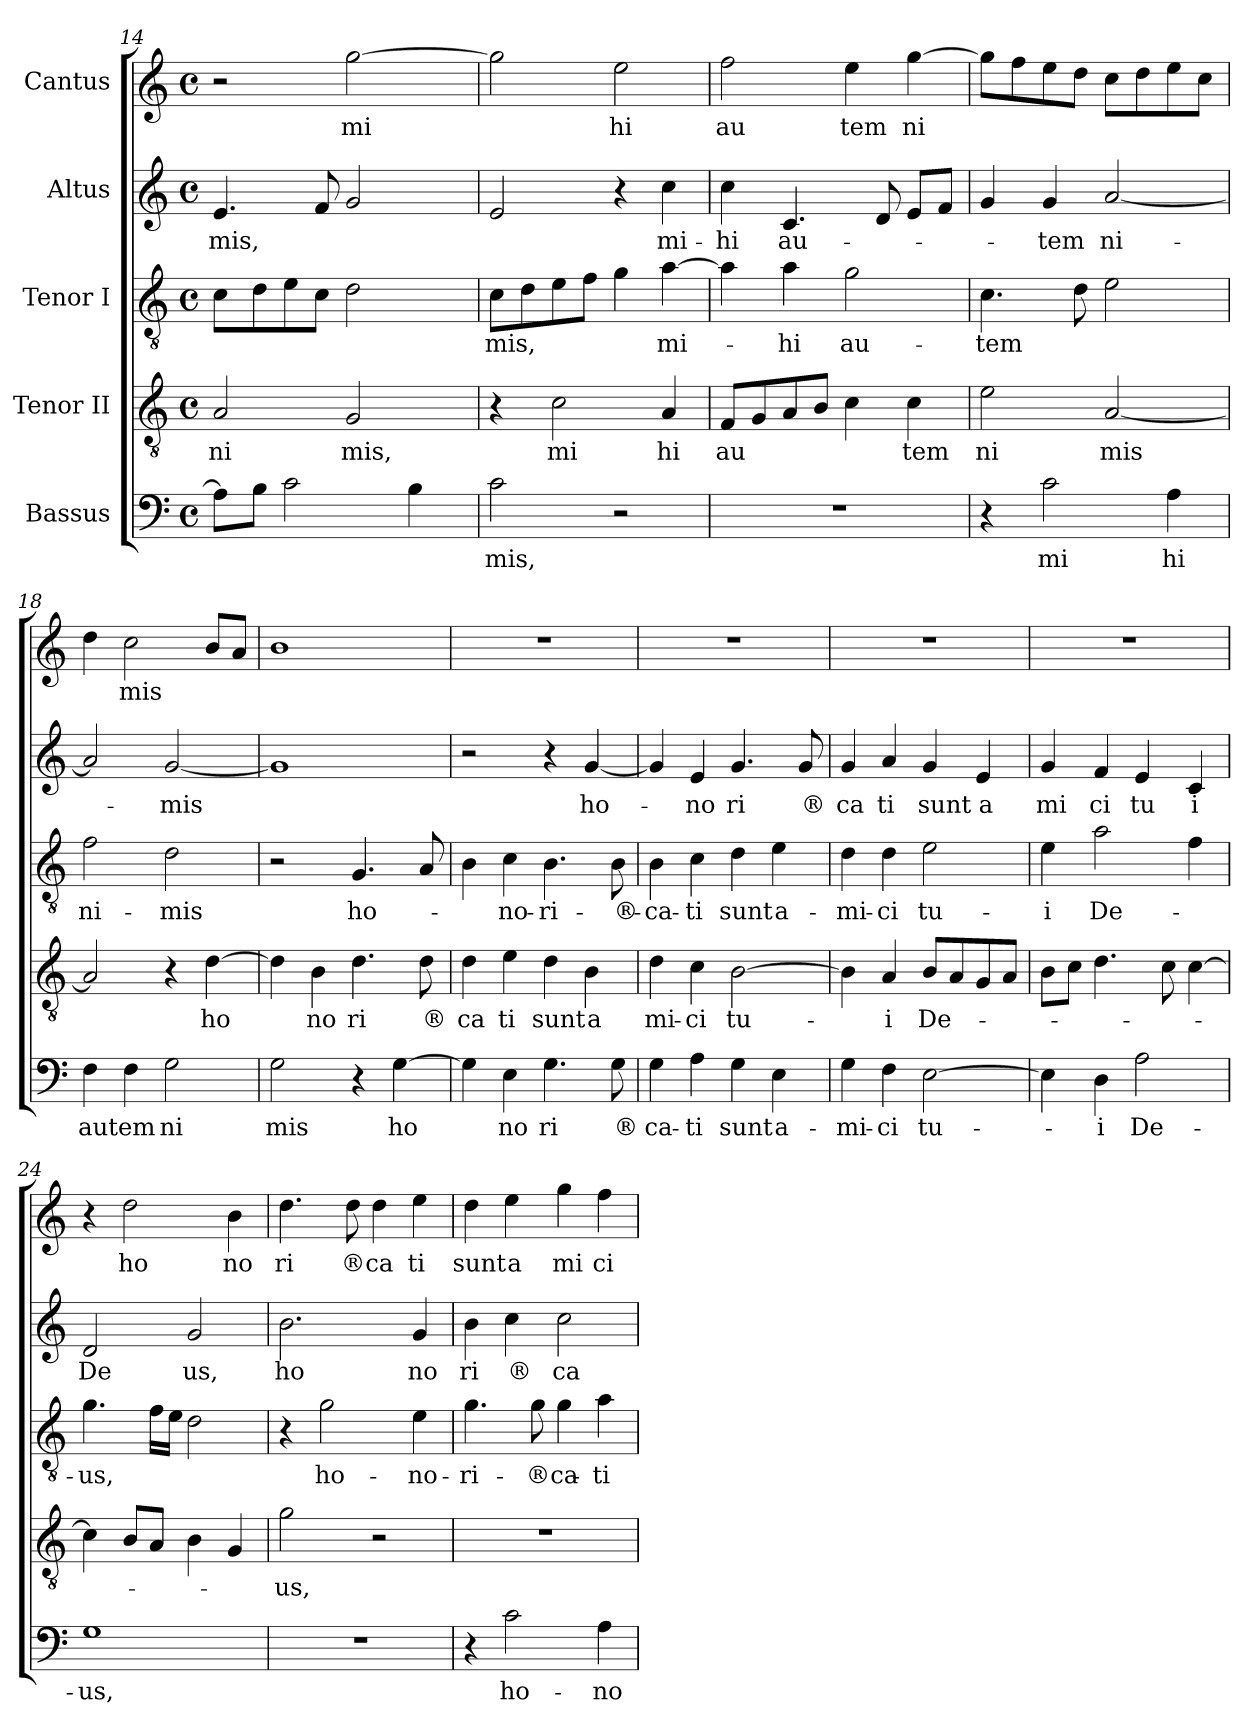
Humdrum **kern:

**kern	**text	**kern	**text	**kern	**text	**kern	**text	**kern	**text
*part5	*part5	*part4	*part4	*part3	*part3	*part2	*part2	*part1	*part1
*staff5	*staff5	*staff4	*staff4	*staff3	*staff3	*staff2	*staff2	*staff1	*staff1
*I"Bassus	*	*I"Tenor II	*	*I"Tenor I	*	*I"Altus	*	*I"Cantus	*
!!LO:LB:g=z
*clefF4	*	*clefGv2	*	*clefGv2	*	*clefG2	*	*clefG2	*
*M4/4	*	*M4/4	*	*M4/4	*	*M4/4	*	*M4/4	*
*met(c)	*	*met(c)	*	*met(c)	*	*met(c)	*	*met(c)	*
=14	=14	=14	=14	=14	=14	=14	=14	=14	=14
!	!	!	!LO:LY:b:cj	!	!	!	!LO:LY:b	!	!
*	*	*^	*	*	*	*	*	*	*
8A\L]	.	2A/	16.ryy	ni	8c\L	.	4.e/	mis,	2r	.
.	.	.	2ryy	.	.	.	.	.	.	.
8B\J	.	.	.	.	8d\	.	.	.	.	.
2c\	.	.	.	.	8e\	.	.	.	.	.
.	.	.	.	.	8c\J	.	8f/	.	.	.
!	!	!	!	!LO:LY:b:cj	!	!	!	!	!	!LO:LY:b
.	.	2G/	.	mis,	2d\	.	2g/	.	[>2gg\	mi
.	.	.	4ryy	.	.	.	.	.	.	.
4B\	.	.	.	.	.	.	.	.	.	.
.	.	.	8ryy	.	.	.	.	.	.	.
.	.	.	32ryy	.	.	.	.	.	.	.
=15	=15	=15	=15	=15	=15	=15	=15	=15	=15	=15
!	!LO:LY:b:cj	!	!	!	!	!LO:LY:b	!	!	!	!
*	*	*v	*v	*	*	*	*	*	*	*
2c\	-mis,	4r	.	8c\L	mis,	2e/	.	2gg\]	.
.	.	.	.	8d\	.	.	.	.	.
!	!	!	!LO:LY:b:cj	!	!	!	!	!	!
.	.	2c\	mi	8e\	.	.	.	.	.
.	.	.	.	8f\J	.	.	.	.	.
!	!	!	!	!	!	!	!	!	!LO:LY:b:cj
2r	.	.	.	4g\	.	4r	.	2ee\	hi
!	!	!	!LO:LY:b:cj	!	!LO:LY:b	!	!LO:LY:b:cj	!	!
.	.	4A/	hi	[>4a\	mi-	4cc\	mi-	.	.
=16	=16	=16	=16	=16	=16	=16	=16	=16	=16
!	!	!	!LO:LY:b	!	!	!	!LO:LY:b:cj	!	!LO:LY:b:cj
1r	.	8F/L	au	4a\]	.	4cc\	-hi	2ff\	au
.	.	8G/	.	.	.	.	.	.	.
!	!	!	!	!	!LO:LY:b:cj	!	!LO:LY:b	!	!
.	.	8A/	.	4a\	-hi	4.c/	au-	.	.
.	.	8B/J	.	.	.	.	.	.	.
!	!	!	!	!	!LO:LY:b:cj	!	!	!	!LO:LY:b:cj
.	.	4c\	.	2g\	au-	.	.	4ee\	tem
.	.	.	.	.	.	8d/	.	.	.
!	!	!	!LO:LY:b:cj	!	!	!	!	!	!LO:LY:b:cj
.	.	4c\	tem	.	.	8e/L	.	[>4gg\	ni
.	.	.	.	.	.	8f/J	.	.	.
=17	=17	=17	=17	=17	=17	=17	=17	=17	=17
!	!	!	!LO:LY:b:cj	!	!LO:LY:b	!	!	!	!
4r	.	2e\	ni	4.c\	-tem	4g/	.	8gg\L]	.
.	.	.	.	.	.	.	.	8ff\	.
!	!LO:LY:b:cj	!	!	!	!	!	!LO:LY:b:cj	!	!
2c\	mi	.	.	.	.	4g/	-tem	8ee\	.
.	.	.	.	8d\	.	.	.	8dd\J	.
!	!	!	!LO:LY:b	!	!	!	!LO:LY:b:cj	!	!
.	.	[<2A/	mis	2e\	.	[<2a/	ni-	8cc\L	.
.	.	.	.	.	.	.	.	8dd\	.
!	!LO:LY:b:cj	!	!	!	!	!	!	!	!
4A\	hi	.	.	.	.	.	.	8ee\	.
.	.	.	.	.	.	.	.	8cc\J	.
=18	=18	=18	=18	=18	=18	=18	=18	=18	=18
!	!LO:LY:b	!	!	!	!LO:LY:b:cj	!	!	!	!
4F\	autem	2A/]	.	2f\	ni-	2a/]	.	4dd\	.
!	!	!	!	!	!	!	!	!	!LO:LY:b
4F\	.	.	.	.	.	.	.	2cc\	mis
!	!LO:LY:b:cj	!	!	!	!LO:LY:b:cj	!	!LO:LY:b	!	!
2G\	ni	4r	.	2d\	-mis	[<2g/	-mis	.	.
!	!	!	!LO:LY:b:cj	!	!	!	!	!	!
.	.	[>4d\	ho	.	.	.	.	8b/L	.
.	.	.	.	.	.	.	.	8a/J	.
=19	=19	=19	=19	=19	=19	=19	=19	=19	=19
!	!LO:LY:b:cj	!	!	!	!	!	!	!	!
2G\	mis	4d\]	.	2r	.	1g]	.	1b	.
!	!	!	!LO:LY:b:cj	!	!	!	!	!	!
.	.	4B\	no	.	.	.	.	.	.
!	!	!	!LO:LY:b:cj	!	!LO:LY:b:cj	!	!	!	!
4r	.	4.d\	ri	4.G/	ho-	.	.	.	.
!	!LO:LY:b:cj	!	!	!	!	!	!	!	!
[>4G\	ho	.	.	.	.	.	.	.	.
!	!	!	!LO:LY:b:cj	!	!	!	!	!	!
.	.	8d\	®	8A/	.	.	.	.	.
=20	=20	=20	=20	=20	=20	=20	=20	=20	=20
!	!	!	!LO:LY:b:cj	!	!	!	!	!	!
4G\]	.	4d\	ca	4B\	.	2r	.	1r	.
!	!LO:LY:b:cj	!	!LO:LY:b:cj	!	!LO:LY:b:cj	!	!	!	!
4E\	no	4e\	ti	4c\	-no-	.	.	.	.
!	!LO:LY:b:cj	!	!LO:LY:b:cj	!	!LO:LY:b:cj	!	!	!	!
4.G\	ri	4d\	sunt	4.B\	-ri-	4r	.	.	.
!	!	!	!LO:LY:b:cj	!	!	!	!LO:LY:b:cj	!	!
.	.	4B\	a	.	.	[>4g/	ho-	.	.
!	!LO:LY:b:cj	!	!	!	!LO:LY:b:cj	!	!	!	!
8G\	®	.	.	8B\	-®-	.	.	.	.
!!LO:PB:g=z
=21	=21	=21	=21	=21	=21	=21	=21	=21	=21
!	!LO:LY:b:cj	!	!LO:LY:b:cj	!	!LO:LY:b:cj	!	!	!	!
4G\	ca-	4d\	mi-	4B\	-ca-	4g/]	.	1r	.
!	!LO:LY:b:cj	!	!LO:LY:b:cj	!	!LO:LY:b:cj	!	!LO:LY:b:cj	!	!
4A\	-ti	4c\	-ci	4c\	-ti	4e/	-no	.	.
!	!LO:LY:b:cj	!	!LO:LY:b:cj	!	!LO:LY:b:cj	!	!LO:LY:b:cj	!	!
4G\	sunt	[>2B\	tu-	4d\	sunt	4.g/	ri	.	.
!	!LO:LY:b:cj	!	!	!	!LO:LY:b:cj	!	!	!	!
4E\	a-	.	.	4e\	a-	.	.	.	.
!	!	!	!	!	!	!	!LO:LY:b:cj	!	!
.	.	.	.	.	.	8g/	®	.	.
=22	=22	=22	=22	=22	=22	=22	=22	=22	=22
!	!LO:LY:b:cj	!	!	!	!LO:LY:b:cj	!	!LO:LY:b:cj	!	!
4G\	-mi-	4B\]	.	4d\	-mi-	4g/	ca	1r	.
!	!LO:LY:b:cj	!	!LO:LY:b:cj	!	!LO:LY:b:cj	!	!LO:LY:b:cj	!	!
4F\	-ci	4A/	-i	4d\	-ci	4a/	ti	.	.
!	!LO:LY:b:cj	!	!LO:LY:b	!	!LO:LY:b:cj	!	!LO:LY:b:cj	!	!
[>2E\	tu-	8B/L	De-	2e\	tu-	4g/	sunt	.	.
.	.	8A/	.	.	.	.	.	.	.
!	!	!	!	!	!	!	!LO:LY:b:cj	!	!
.	.	8G/	.	.	.	4e/	a	.	.
.	.	8A/J	.	.	.	.	.	.	.
=23	=23	=23	=23	=23	=23	=23	=23	=23	=23
!	!	!	!	!	!LO:LY:b:cj	!	!LO:LY:b:cj	!	!
4E\]	.	8B\L	.	4e\	-i	4g/	mi	1r	.
.	.	8c\J	.	.	.	.	.	.	.
!	!LO:LY:b:cj	!	!	!	!LO:LY:b	!	!LO:LY:b:cj	!	!
4D\	-i	4.d\	.	2a\	De-	4f/	ci	.	.
!	!LO:LY:b:cj	!	!	!	!	!	!LO:LY:b:cj	!	!
2A\	De-	.	.	.	.	4e/	tu	.	.
.	.	8c\	.	.	.	.	.	.	.
!	!	!	!	!	!	!	!LO:LY:b:cj	!	!
.	.	[>4c\	.	4f\	.	4c/	i	.	.
=24	=24	=24	=24	=24	=24	=24	=24	=24	=24
!	!LO:LY:b:cj	!	!	!	!LO:LY:b	!	!LO:LY:b:cj	!	!
1G	-us,	4c\]	.	4.g\	-us,	2d/	De	4r	.
!	!	!	!	!	!	!	!	!	!LO:LY:b:cj
.	.	8B/L	.	.	.	.	.	2dd\	ho
.	.	8A/J	.	16f\L	.	.	.	.	.
.	.	.	.	16e\J	.	.	.	.	.
!	!	!	!	!	!	!	!LO:LY:b:cj	!	!
.	.	4B\	.	2d\	.	2g/	us,	.	.
!	!	!	!	!	!	!	!	!	!LO:LY:b:cj
.	.	4G/	.	.	.	.	.	4b\	no
=25	=25	=25	=25	=25	=25	=25	=25	=25	=25
!	!	!	!LO:LY:b:cj	!	!	!	!LO:LY:b:cj	!	!LO:LY:b:cj
1r	.	2g\	-us,	4r	.	2.b\	ho	4.dd\	ri
!	!	!	!	!	!LO:LY:b:cj	!	!	!	!
.	.	.	.	2g\	ho-	.	.	.	.
!	!	!	!	!	!	!	!	!	!LO:LY:b
.	.	.	.	.	.	.	.	8dd\	®ca
.	.	2r	.	.	.	.	.	4dd\	.
!	!	!	!	!	!LO:LY:b:cj	!	!LO:LY:b:cj	!	!LO:LY:b:cj
.	.	.	.	4e\	-no-	4g/	no	4ee\	ti
=26	=26	=26	=26	=26	=26	=26	=26	=26	=26
!	!	!	!	!	!LO:LY:b:cj	!	!LO:LY:b:cj	!	!LO:LY:b:cj
4r	.	1r	.	4.g\	-ri-	4b\	ri	4dd\	sunt
!	!LO:LY:b:cj	!	!	!	!	!	!LO:LY:b:cj	!	!LO:LY:b:cj
2c\	ho-	.	.	.	.	4cc\	®	4ee\	a
!	!	!	!	!	!LO:LY:b	!	!	!	!
.	.	.	.	8g\	-®ca-	.	.	.	.
!	!	!	!	!	!	!	!LO:LY:b:cj	!	!LO:LY:b:cj
.	.	.	.	4g\	.	2cc\	ca	4gg\	mi
!	!LO:LY:b:cj	!	!	!	!LO:LY:b:cj	!	!	!	!LO:LY:b:cj
4A\	-no-	.	.	4a\	-ti	.	.	4ff\	ci
=	=	=	=	=	=	=	=	=	=
*-	*-	*-	*-	*-	*-	*-	*-	*-	*-
